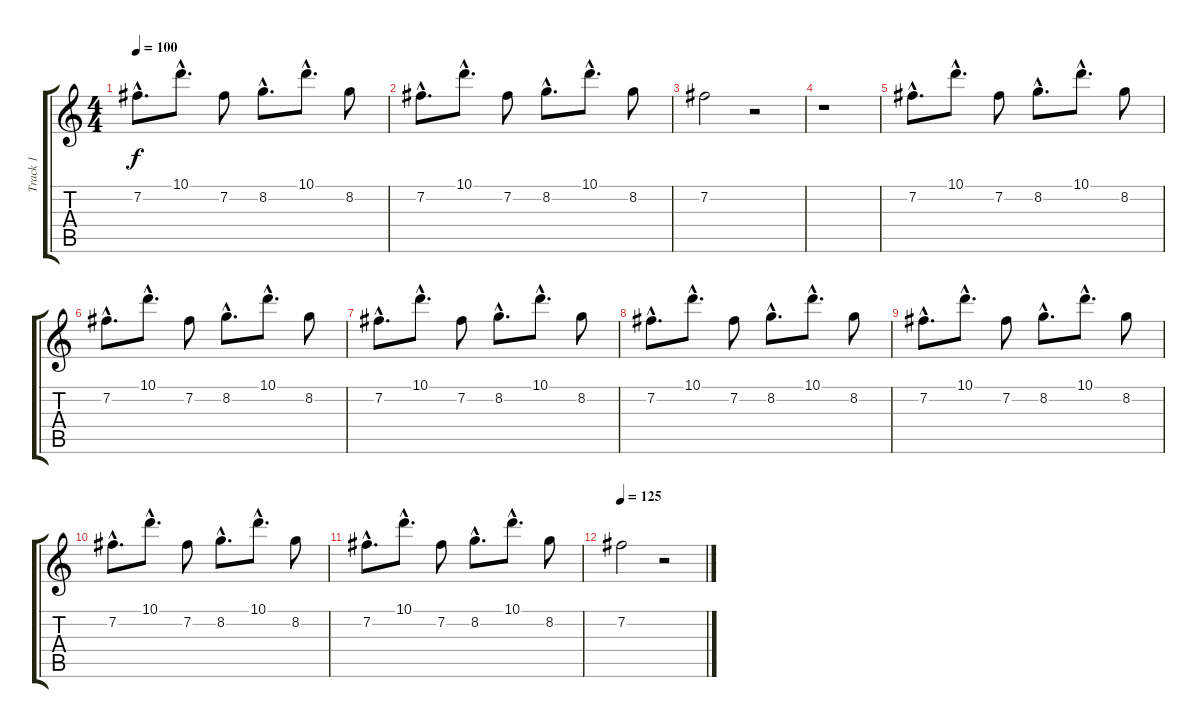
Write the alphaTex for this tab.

\track ("Track 1" "Track 1") {instrument electricguitarjazz}
\staff {score tabs}
\tuning (E4 B3 G3 D3 A2 E2) {hide}
\ts (4 4)
\tempo 100
\clef g2
\ks c
7.2{hac}.8{d dy f} 10.1{hac}.8{d} 7.2.8 8.2{hac}.8{d} 10.1{hac}.8{d} 8.2.8 |
7.2{hac}.8{d} 10.1{hac}.8{d} 7.2.8 8.2{hac}.8{d} 10.1{hac}.8{d} 8.2.8 |
7.2.2 r.2 |
r.1 |
7.2{hac}.8{d} 10.1{hac}.8{d} 7.2.8 8.2{hac}.8{d} 10.1{hac}.8{d} 8.2.8 |
7.2{hac}.8{d} 10.1{hac}.8{d} 7.2.8 8.2{hac}.8{d} 10.1{hac}.8{d} 8.2.8 |
7.2{hac}.8{d} 10.1{hac}.8{d} 7.2.8 8.2{hac}.8{d} 10.1{hac}.8{d} 8.2.8 |
7.2{hac}.8{d} 10.1{hac}.8{d} 7.2.8 8.2{hac}.8{d} 10.1{hac}.8{d} 8.2.8 |
7.2{hac}.8{d} 10.1{hac}.8{d} 7.2.8 8.2{hac}.8{d} 10.1{hac}.8{d} 8.2.8 |
7.2{hac}.8{d} 10.1{hac}.8{d} 7.2.8 8.2{hac}.8{d} 10.1{hac}.8{d} 8.2.8 |
7.2{hac}.8{d} 10.1{hac}.8{d} 7.2.8 8.2{hac}.8{d} 10.1{hac}.8{d} 8.2.8 |
\tempo 125
7.2.2 r.2
